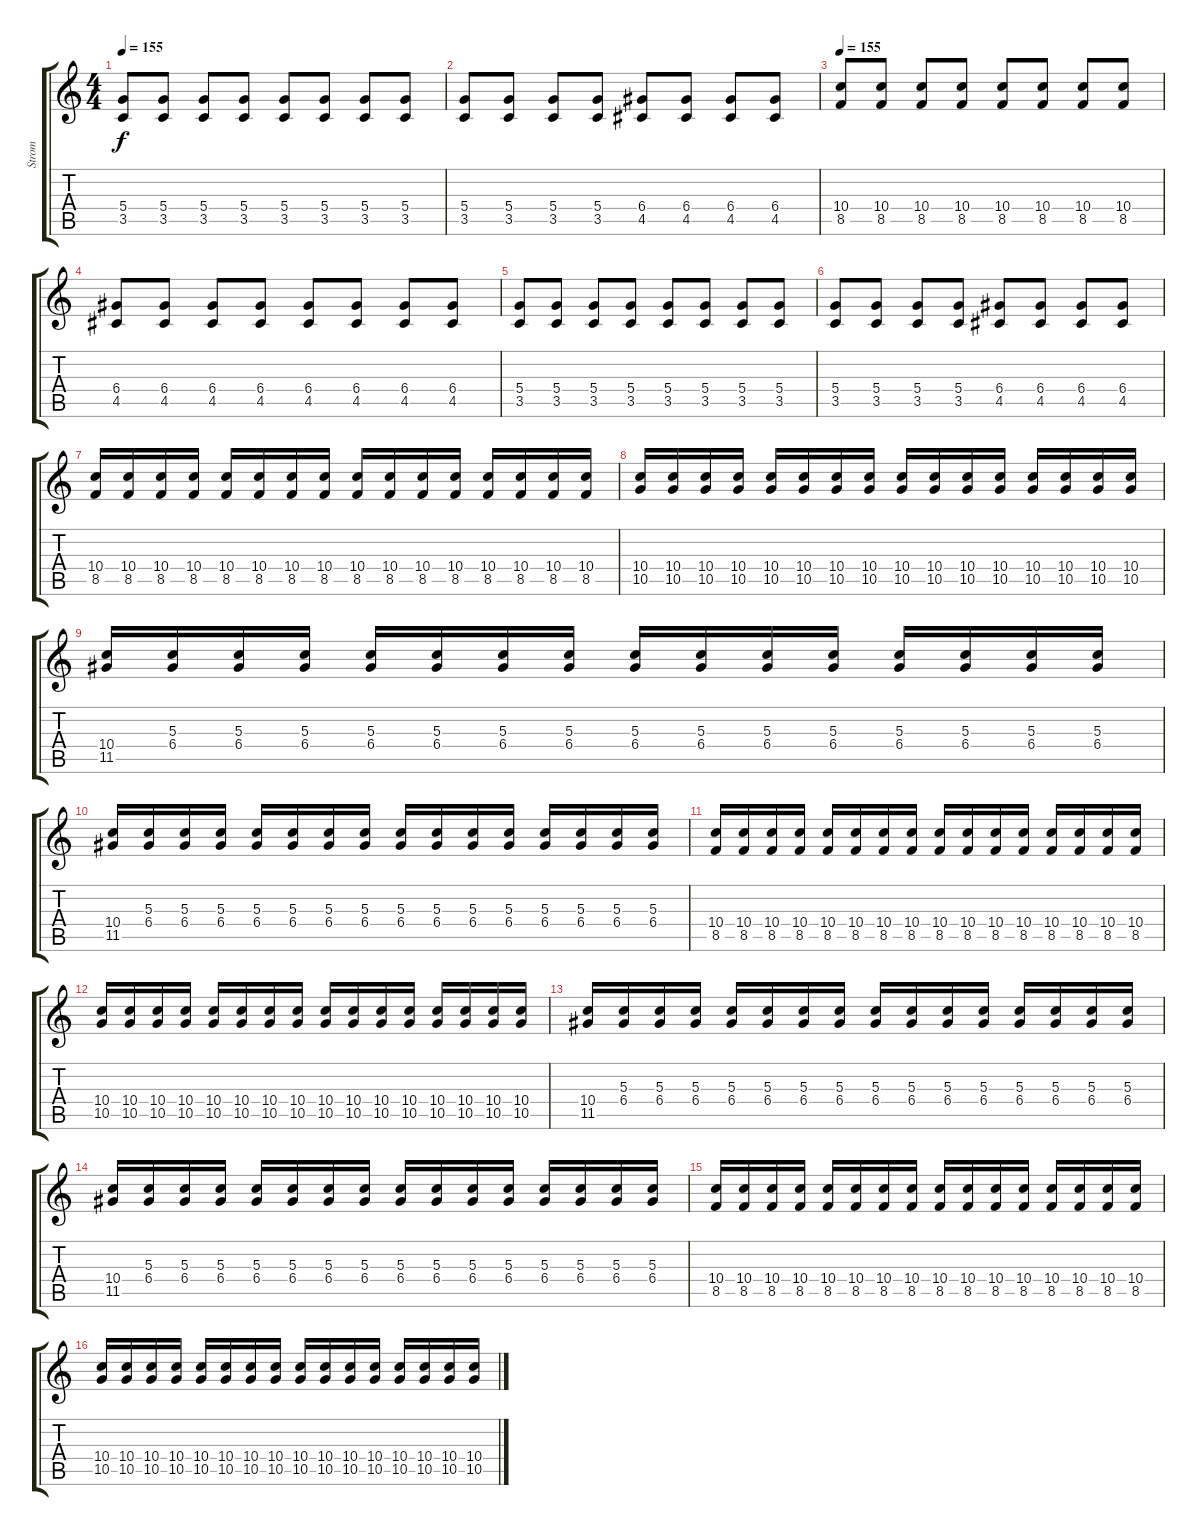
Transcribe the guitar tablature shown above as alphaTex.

\track ("Strom" "Strom") {instrument overdrivenguitar}
\staff {score tabs}
\tuning (E4 B3 G3 D3 A2 E2) {hide}
\ts (4 4)
\tempo 155
\clef g2
\ks c
(5.4 3.5).8{dy f} (5.4 3.5).8 (5.4 3.5).8 (5.4 3.5).8 (5.4 3.5).8 (5.4 3.5).8 (5.4 3.5).8 (5.4 3.5).8 |
(5.4 3.5).8 (5.4 3.5).8 (5.4 3.5).8 (5.4 3.5).8 (6.4 4.5).8 (6.4 4.5).8 (6.4 4.5).8 (6.4 4.5).8 |
\tempo 155
(10.4 8.5).8 (10.4 8.5).8 (10.4 8.5).8 (10.4 8.5).8 (10.4 8.5).8 (10.4 8.5).8 (10.4 8.5).8 (10.4 8.5).8 |
(6.4 4.5).8 (6.4 4.5).8 (6.4 4.5).8 (6.4 4.5).8 (6.4 4.5).8 (6.4 4.5).8 (6.4 4.5).8 (6.4 4.5).8 |
(5.4 3.5).8 (5.4 3.5).8 (5.4 3.5).8 (5.4 3.5).8 (5.4 3.5).8 (5.4 3.5).8 (5.4 3.5).8 (5.4 3.5).8 |
(5.4 3.5).8 (5.4 3.5).8 (5.4 3.5).8 (5.4 3.5).8 (6.4 4.5).8 (6.4 4.5).8 (6.4 4.5).8 (6.4 4.5).8 |
(10.4 8.5).16 (10.4 8.5).16 (10.4 8.5).16 (10.4 8.5).16 (10.4 8.5).16 (10.4 8.5).16 (10.4 8.5).16 (10.4 8.5).16 (10.4 8.5).16 (10.4 8.5).16 (10.4 8.5).16 (10.4 8.5).16 (10.4 8.5).16 (10.4 8.5).16 (10.4 8.5).16 (10.4 8.5).16 |
(10.4 10.5).16 (10.4 10.5).16 (10.4 10.5).16 (10.4 10.5).16 (10.4 10.5).16 (10.4 10.5).16 (10.4 10.5).16 (10.4 10.5).16 (10.4 10.5).16 (10.4 10.5).16 (10.4 10.5).16 (10.4 10.5).16 (10.4 10.5).16 (10.4 10.5).16 (10.4 10.5).16 (10.4 10.5).16 |
(10.4 11.5).16 (5.3 6.4).16 (5.3 6.4).16 (5.3 6.4).16 (5.3 6.4).16 (5.3 6.4).16 (5.3 6.4).16 (5.3 6.4).16 (5.3 6.4).16 (5.3 6.4).16 (5.3 6.4).16 (5.3 6.4).16 (5.3 6.4).16 (5.3 6.4).16 (5.3 6.4).16 (5.3 6.4).16 |
(10.4 11.5).16 (5.3 6.4).16 (5.3 6.4).16 (5.3 6.4).16 (5.3 6.4).16 (5.3 6.4).16 (5.3 6.4).16 (5.3 6.4).16 (5.3 6.4).16 (5.3 6.4).16 (5.3 6.4).16 (5.3 6.4).16 (5.3 6.4).16 (5.3 6.4).16 (5.3 6.4).16 (5.3 6.4).16 |
(10.4 8.5).16 (10.4 8.5).16 (10.4 8.5).16 (10.4 8.5).16 (10.4 8.5).16 (10.4 8.5).16 (10.4 8.5).16 (10.4 8.5).16 (10.4 8.5).16 (10.4 8.5).16 (10.4 8.5).16 (10.4 8.5).16 (10.4 8.5).16 (10.4 8.5).16 (10.4 8.5).16 (10.4 8.5).16 |
(10.4 10.5).16 (10.4 10.5).16 (10.4 10.5).16 (10.4 10.5).16 (10.4 10.5).16 (10.4 10.5).16 (10.4 10.5).16 (10.4 10.5).16 (10.4 10.5).16 (10.4 10.5).16 (10.4 10.5).16 (10.4 10.5).16 (10.4 10.5).16 (10.4 10.5).16 (10.4 10.5).16 (10.4 10.5).16 |
(10.4 11.5).16 (5.3 6.4).16 (5.3 6.4).16 (5.3 6.4).16 (5.3 6.4).16 (5.3 6.4).16 (5.3 6.4).16 (5.3 6.4).16 (5.3 6.4).16 (5.3 6.4).16 (5.3 6.4).16 (5.3 6.4).16 (5.3 6.4).16 (5.3 6.4).16 (5.3 6.4).16 (5.3 6.4).16 |
(10.4 11.5).16 (5.3 6.4).16 (5.3 6.4).16 (5.3 6.4).16 (5.3 6.4).16 (5.3 6.4).16 (5.3 6.4).16 (5.3 6.4).16 (5.3 6.4).16 (5.3 6.4).16 (5.3 6.4).16 (5.3 6.4).16 (5.3 6.4).16 (5.3 6.4).16 (5.3 6.4).16 (5.3 6.4).16 |
(10.4 8.5).16 (10.4 8.5).16 (10.4 8.5).16 (10.4 8.5).16 (10.4 8.5).16 (10.4 8.5).16 (10.4 8.5).16 (10.4 8.5).16 (10.4 8.5).16 (10.4 8.5).16 (10.4 8.5).16 (10.4 8.5).16 (10.4 8.5).16 (10.4 8.5).16 (10.4 8.5).16 (10.4 8.5).16 |
(10.4 10.5).16 (10.4 10.5).16 (10.4 10.5).16 (10.4 10.5).16 (10.4 10.5).16 (10.4 10.5).16 (10.4 10.5).16 (10.4 10.5).16 (10.4 10.5).16 (10.4 10.5).16 (10.4 10.5).16 (10.4 10.5).16 (10.4 10.5).16 (10.4 10.5).16 (10.4 10.5).16 (10.4 10.5).16
